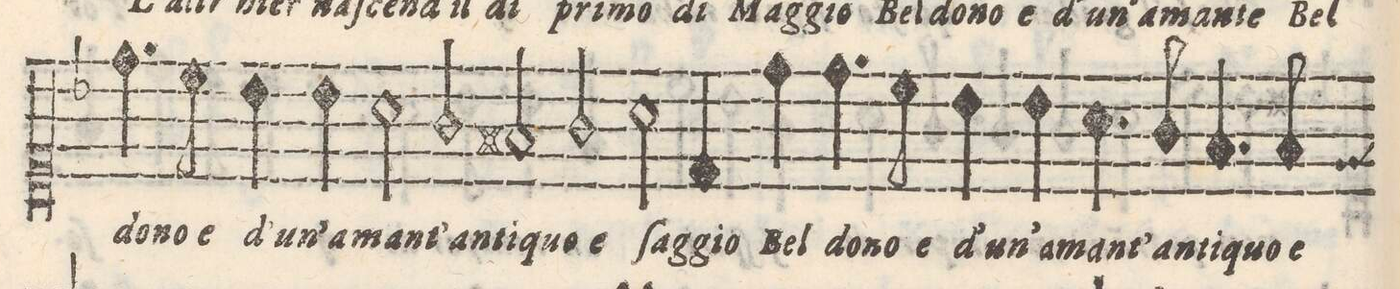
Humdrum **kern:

**kern	**text
*I"CANTO	*
*clefC1	*
*k[b-]	*
*met(C)	*
*M2/1	*
4.dd\	do-
8cc\	no_e
4b-\	d'un'
4b-\	a-
=9-	=9-
2a\	-man-
2g/	-t'an-
2f#X/	-ti-
2g/	-quo_e
=10-	=10-
2a\	ſag-
4d/	-gio
4dd\	Bel
4.dd\	do-
8cc\	no_e
4b-\	d'un'
4b-\	a-
=11-	=11-
4.a\	-man-
8g/	-t'_an-
4.fny/	-ti-
8f/	quo_e
*-	*-
